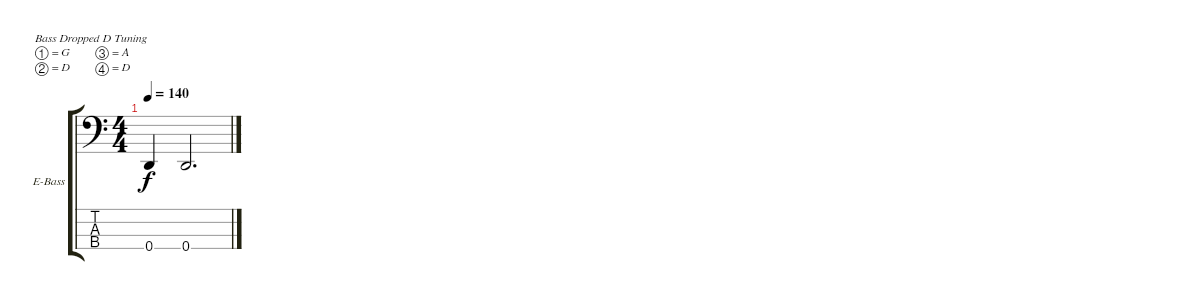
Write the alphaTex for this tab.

\defaultSystemsLayout 4
\bracketExtendMode groupsimilarinstruments
\firstSystemTrackNameOrientation horizontal
\otherSystemsTrackNameOrientation horizontal
\track ("Electric Bass" "E-Bass") {instrument electricbassfinger}
\staff {score tabs}
\tuning (G2 D2 A1 D1)
\ts (4 4)
\tempo 140
\clef f4
\scale
0.333333
\ks c
0.4.4{dy f} 0.4.2{d} |
\scale
0.333333 |
\scale
0.333333 |
\scale
0.333333 |
\scale
0.333333 |
\scale
0.333333 |
\scale
0.333333 |
\scale
0.333333 |
\scale
0.333333 |
\scale
0.333333 |
\scale
0.333333 |
\scale
0.333333 |
\scale
0.333333 |
\scale
0.333333 |
\scale
0.333333 |
\scale
0.333333
